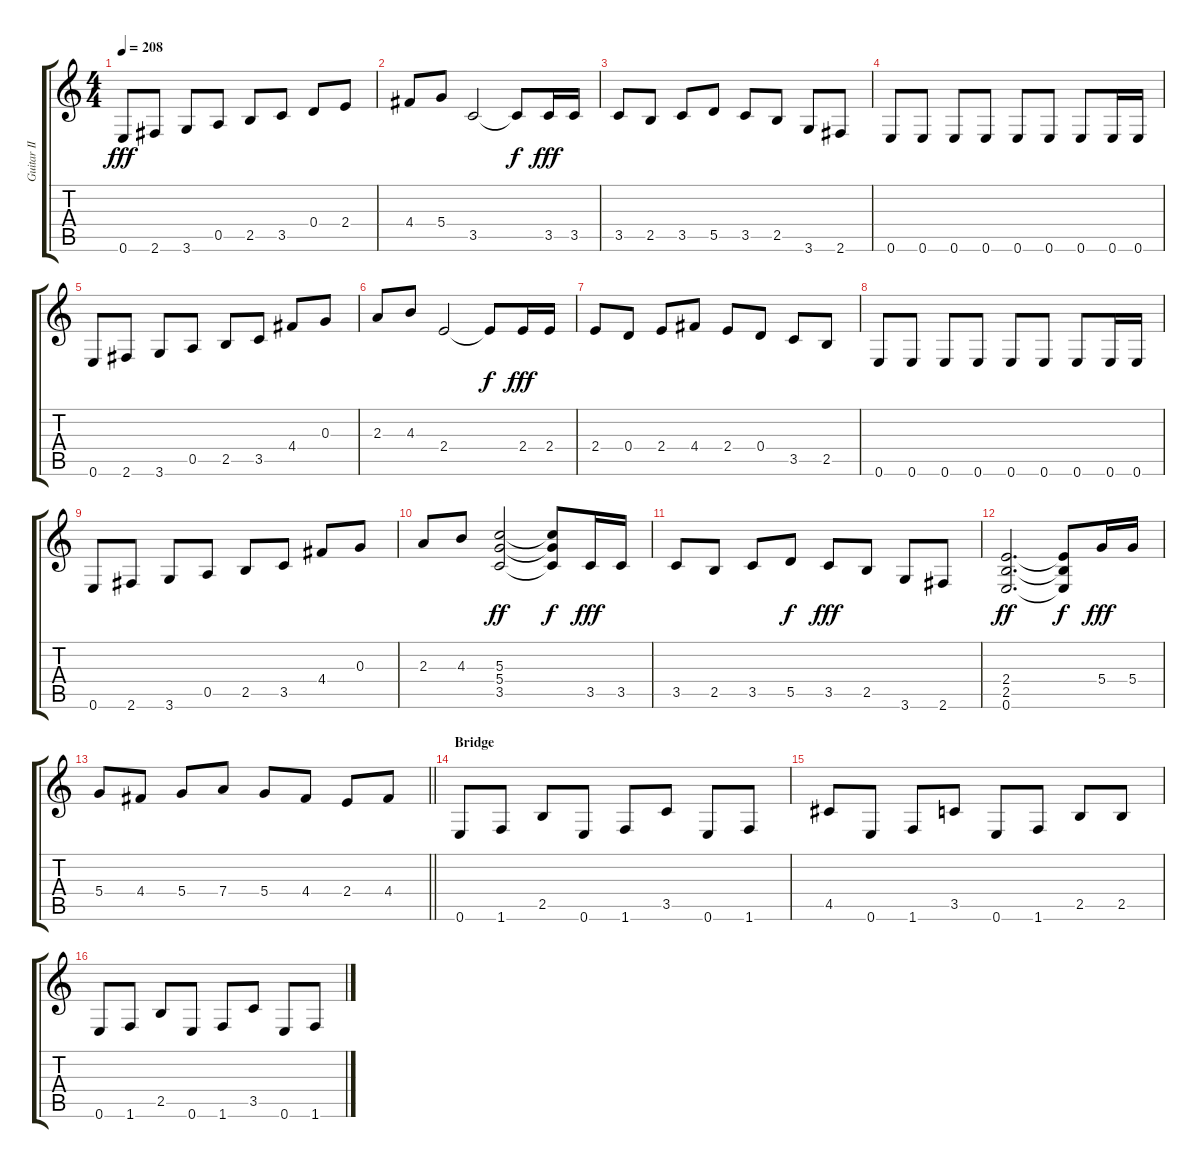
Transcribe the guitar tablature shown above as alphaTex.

\track ("Guitar II" "Guitar II") {instrument distortionguitar}
\staff {score tabs}
\tuning (E4 B3 G3 D3 A2 E2) {hide}
\ts (4 4)
\tempo 208
\clef g2
\ks c
0.6.8{dy fff} 2.6.8 3.6.8 0.5.8 2.5.8 3.5.8 0.4.8 2.4.8 |
4.4.8 5.4.8 3.5.2 3.5{t}.8{dy f} 3.5.16{dy fff} 3.5.16 |
3.5.8 2.5.8 3.5.8 5.5.8 3.5.8 2.5.8 3.6.8 2.6.8 |
0.6.8 0.6.8 0.6.8 0.6.8 0.6.8 0.6.8 0.6.8 0.6.16 0.6.16 |
0.6.8 2.6.8 3.6.8 0.5.8 2.5.8 3.5.8 4.4.8 0.3.8 |
2.3.8 4.3.8 2.4.2 2.4{t}.8{dy f} 2.4.16{dy fff} 2.4.16 |
2.4.8 0.4.8 2.4.8 4.4.8 2.4.8 0.4.8 3.5.8 2.5.8 |
0.6.8 0.6.8 0.6.8 0.6.8 0.6.8 0.6.8 0.6.8 0.6.16 0.6.16 |
0.6.8 2.6.8 3.6.8 0.5.8 2.5.8 3.5.8 4.4.8 0.3.8 |
2.3.8 4.3.8 (5.3 5.4 3.5).2{dy ff} (5.3{t} 5.4{t} 3.5{t}).8{dy f} 3.5.16{dy fff} 3.5.16 |
3.5.8 2.5.8 3.5.8 5.5.8{dy f} 3.5.8{dy fff} 2.5.8 3.6.8 2.6.8 |
(2.4 2.5 0.6).2{d dy ff} (2.4{t} 2.5{t} 0.6{t}).8{dy f} 5.4.16{dy fff} 5.4.16 |
\barLineRight lightlight
5.4.8 4.4.8 5.4.8 7.4.8 5.4.8 4.4.8 2.4.8 4.4.8 |
\section ("" "Bridge")
0.6.8 1.6.8 2.5.8 0.6.8 1.6.8 3.5.8 0.6.8 1.6.8 |
4.5.8 0.6.8 1.6.8 3.5.8 0.6.8 1.6.8 2.5.8 2.5.8 |
0.6.8 1.6.8 2.5.8 0.6.8 1.6.8 3.5.8 0.6.8 1.6.8
